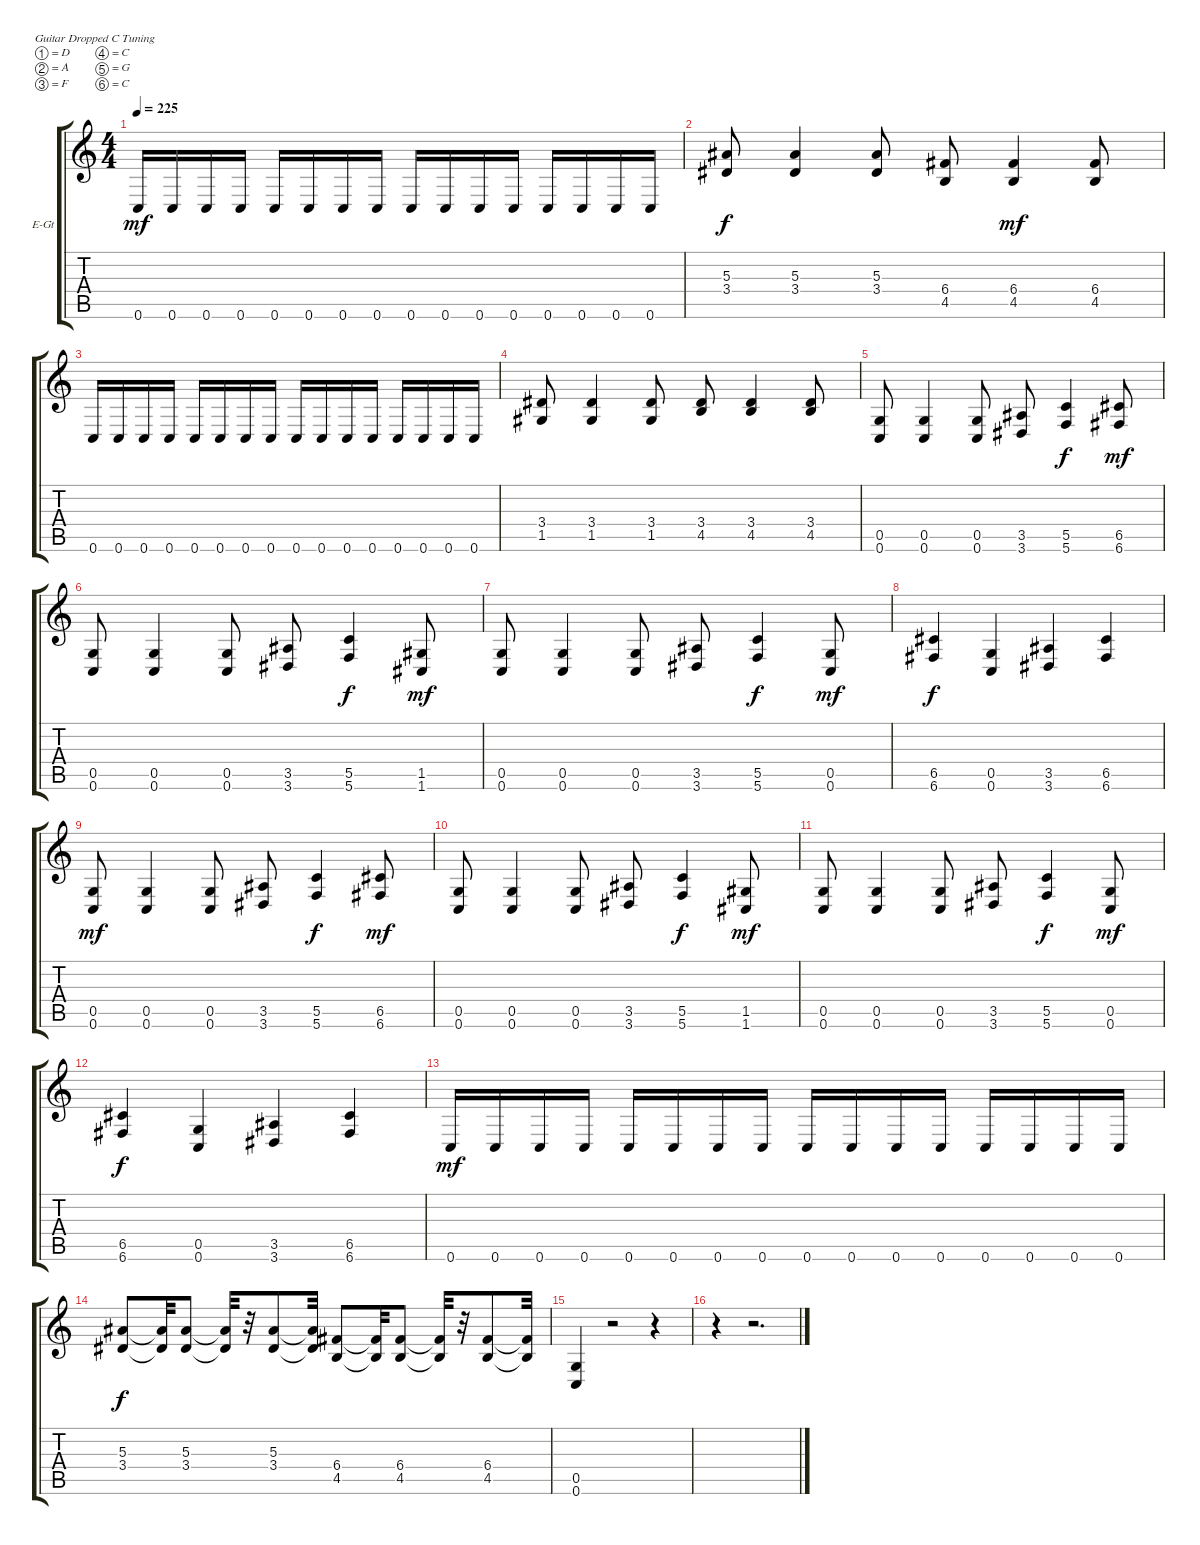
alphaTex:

\bracketExtendMode groupsimilarinstruments
\firstSystemTrackNameOrientation horizontal
\otherSystemsTrackNameOrientation horizontal
\track ("Guitar 1" "E-Gt") {instrument distortionguitar}
\staff {score tabs}
\tuning (D4 A3 F3 C3 G2 C2)
\ts (4 4)
\tempo 225
\clef g2
\ks c
0.6.16{dy mf} 0.6.16 0.6.16 0.6.16 0.6.16 0.6.16 0.6.16 0.6.16 0.6.16 0.6.16 0.6.16 0.6.16 0.6.16 0.6.16 0.6.16 0.6.16 |
(5.3 3.4).8{dy f} (5.3 3.4).4 (5.3 3.4).8 (6.4 4.5).8 (6.4 4.5).4{dy mf} (6.4 4.5).8 |
0.6.16 0.6.16 0.6.16 0.6.16 0.6.16 0.6.16 0.6.16 0.6.16 0.6.16 0.6.16 0.6.16 0.6.16 0.6.16 0.6.16 0.6.16 0.6.16 |
(3.4 1.5).8 (3.4 1.5).4 (3.4 1.5).8 (3.4 4.5).8 (3.4 4.5).4 (3.4 4.5).8 |
(0.5 0.6).8 (0.5 0.6).4 (0.5 0.6).8 (3.5 3.6).8 (5.5 5.6).4{dy f} (6.5 6.6).8{dy mf} |
(0.5 0.6).8 (0.5 0.6).4 (0.5 0.6).8 (3.5 3.6).8 (5.5 5.6).4{dy f} (1.5 1.6).8{dy mf} |
(0.5 0.6).8 (0.5 0.6).4 (0.5 0.6).8 (3.5 3.6).8 (5.5 5.6).4{dy f} (0.5 0.6).8{dy mf} |
(6.5 6.6).4{dy f} (0.5 0.6).4 (3.5 3.6).4 (6.5 6.6).4 |
(0.5 0.6).8{dy mf} (0.5 0.6).4 (0.5 0.6).8 (3.5 3.6).8 (5.5 5.6).4{dy f} (6.5 6.6).8{dy mf} |
(0.5 0.6).8 (0.5 0.6).4 (0.5 0.6).8 (3.5 3.6).8 (5.5 5.6).4{dy f} (1.5 1.6).8{dy mf} |
(0.5 0.6).8 (0.5 0.6).4 (0.5 0.6).8 (3.5 3.6).8 (5.5 5.6).4{dy f} (0.5 0.6).8{dy mf} |
(6.5 6.6).4{dy f} (0.5 0.6).4 (3.5 3.6).4 (6.5 6.6).4 |
0.6.16{dy mf} 0.6.16 0.6.16 0.6.16 0.6.16 0.6.16 0.6.16 0.6.16 0.6.16 0.6.16 0.6.16 0.6.16 0.6.16 0.6.16 0.6.16 0.6.16 |
(5.3 3.4).8{dy f} (5.3{t} 3.4{t}).32 (5.3 3.4).8 (5.3{t} 3.4{t}).32 r.32 (5.3 3.4).8 (5.3{t} 3.4{t}).32 (6.4 4.5).8 (6.4{t} 4.5{t}).32 (6.4 4.5).8 (6.4{t} 4.5{t}).32 r.32 (6.4 4.5).8 (6.4{t} 4.5{t}).32 |
(0.5 0.6).4 r.2 r.4 |
r.4 r.2{d}
